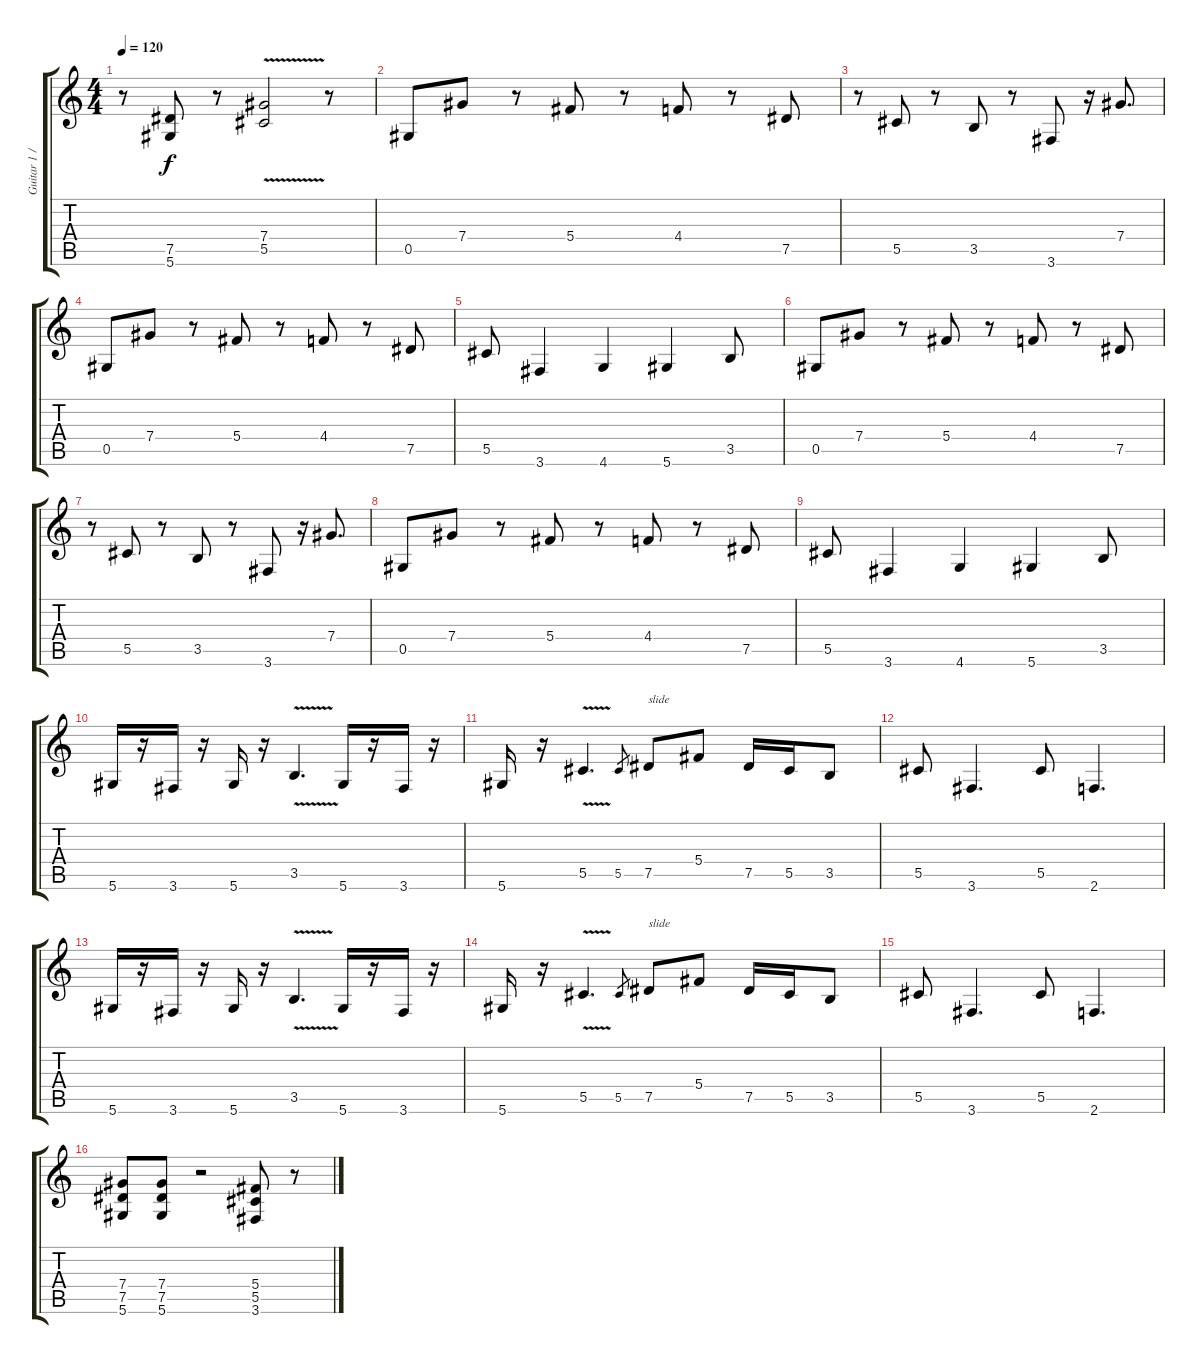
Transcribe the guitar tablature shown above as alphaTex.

\track ("Guitar 1 / Lead" "Guitar 1 /") {instrument overdrivenguitar}
\staff {score tabs}
\tuning (Eb4 Bb3 Gb3 Db3 Ab2 Eb2) {hide}
\ts (4 4)
\tempo 120
\clef g2
\ks c
r.8{dy f} (7.5 5.6).8 r.8 (7.4{v} 5.5{v}).2 r.8 |
0.5.8 7.4.8 r.8 5.4.8 r.8 4.4.8 r.8 7.5.8 |
r.8 5.5.8 r.8 3.5.8 r.8 3.6.8 r.16 7.4.8{d} |
0.5.8 7.4.8 r.8 5.4.8 r.8 4.4.8 r.8 7.5.8 |
5.5.8 3.6.4 4.6.4 5.6.4 3.5.8 |
0.5.8 7.4.8 r.8 5.4.8 r.8 4.4.8 r.8 7.5.8 |
r.8 5.5.8 r.8 3.5.8 r.8 3.6.8 r.16 7.4.8{d} |
0.5.8 7.4.8 r.8 5.4.8 r.8 4.4.8 r.8 7.5.8 |
5.5.8 3.6.4 4.6.4 5.6.4 3.5.8 |
5.6.16 r.16 3.6.16 r.16 5.6.16 r.16 3.5{v}.4{d} 5.6.16 r.16 3.6.16 r.16 |
5.6.16 r.16 5.5{v}.4{d} 5.5.8{gr} 7.5.8{txt "slide"} 5.4.8 7.5.16 5.5.16 3.5.8 |
5.5.8 3.6.4{d} 5.5.8 2.6.4{d} |
5.6.16 r.16 3.6.16 r.16 5.6.16 r.16 3.5{v}.4{d} 5.6.16 r.16 3.6.16 r.16 |
5.6.16 r.16 5.5{v}.4{d} 5.5.8{gr} 7.5.8{txt "slide"} 5.4.8 7.5.16 5.5.16 3.5.8 |
5.5.8 3.6.4{d} 5.5.8 2.6.4{d} |
(7.4 7.5 5.6).8 (7.4 7.5 5.6).8 r.2 (5.4 5.5 3.6).8 r.8
